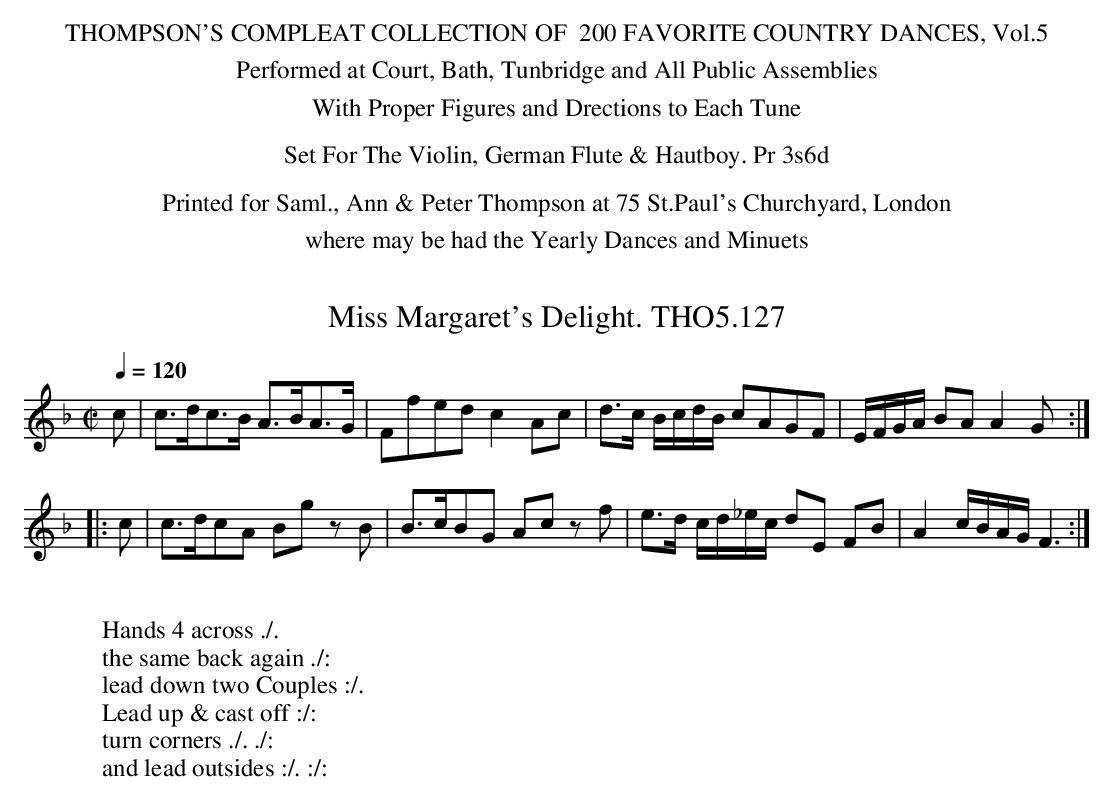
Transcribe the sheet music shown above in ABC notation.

X:1
T:Miss Margaret's Delight. THO5.127
M:C|
L:1/8
Q:1/4=120
K:F
c|c>dc>B A>BA>G|Ffed c2 Ac|d>c B/c/d/B/ cAGF|E/F/G/A/ BA A2G:|
|:c|c>dcA Bg zB|B>cBG Ac zf|e>d c/d/_e/c/ dE FB|A2 c/B/A/G/ F3:|
W:
W:Hands 4 across ./.
W:the same back again ./:
W:lead down two Couples :/.
W:Lead up & cast off :/:
W:turn corners ./. ./:
W:and lead outsides :/. :/:
